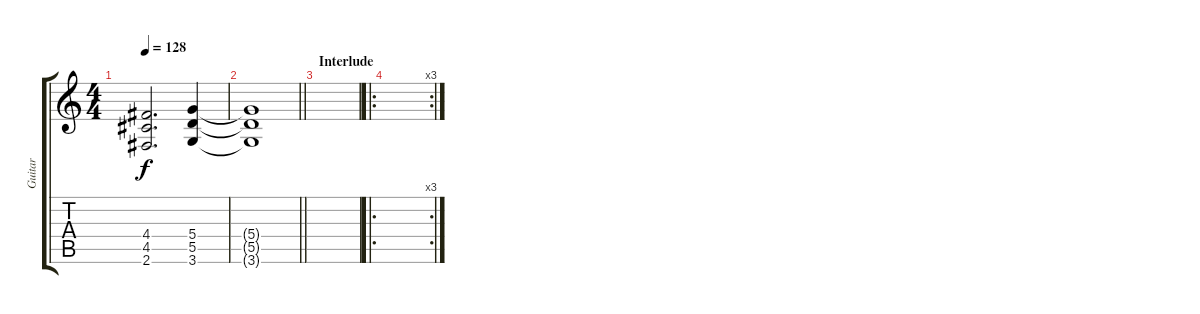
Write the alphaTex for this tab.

\track ("Guitar" "Guitar") {instrument distortionguitar}
\staff {score tabs}
\tuning (E4 B3 G3 D3 A2 E2) {hide}
\ts (4 4)
\tempo 128
\clef g2
\ks c
(4.4 4.5 2.6).2{d dy f} (5.4 5.5 3.6).4 |
\barLineRight lightlight
(5.4{t} 5.5{t} 3.6{t}).1 |
\section ("" "Interlude")
|
\ro
\rc 3
